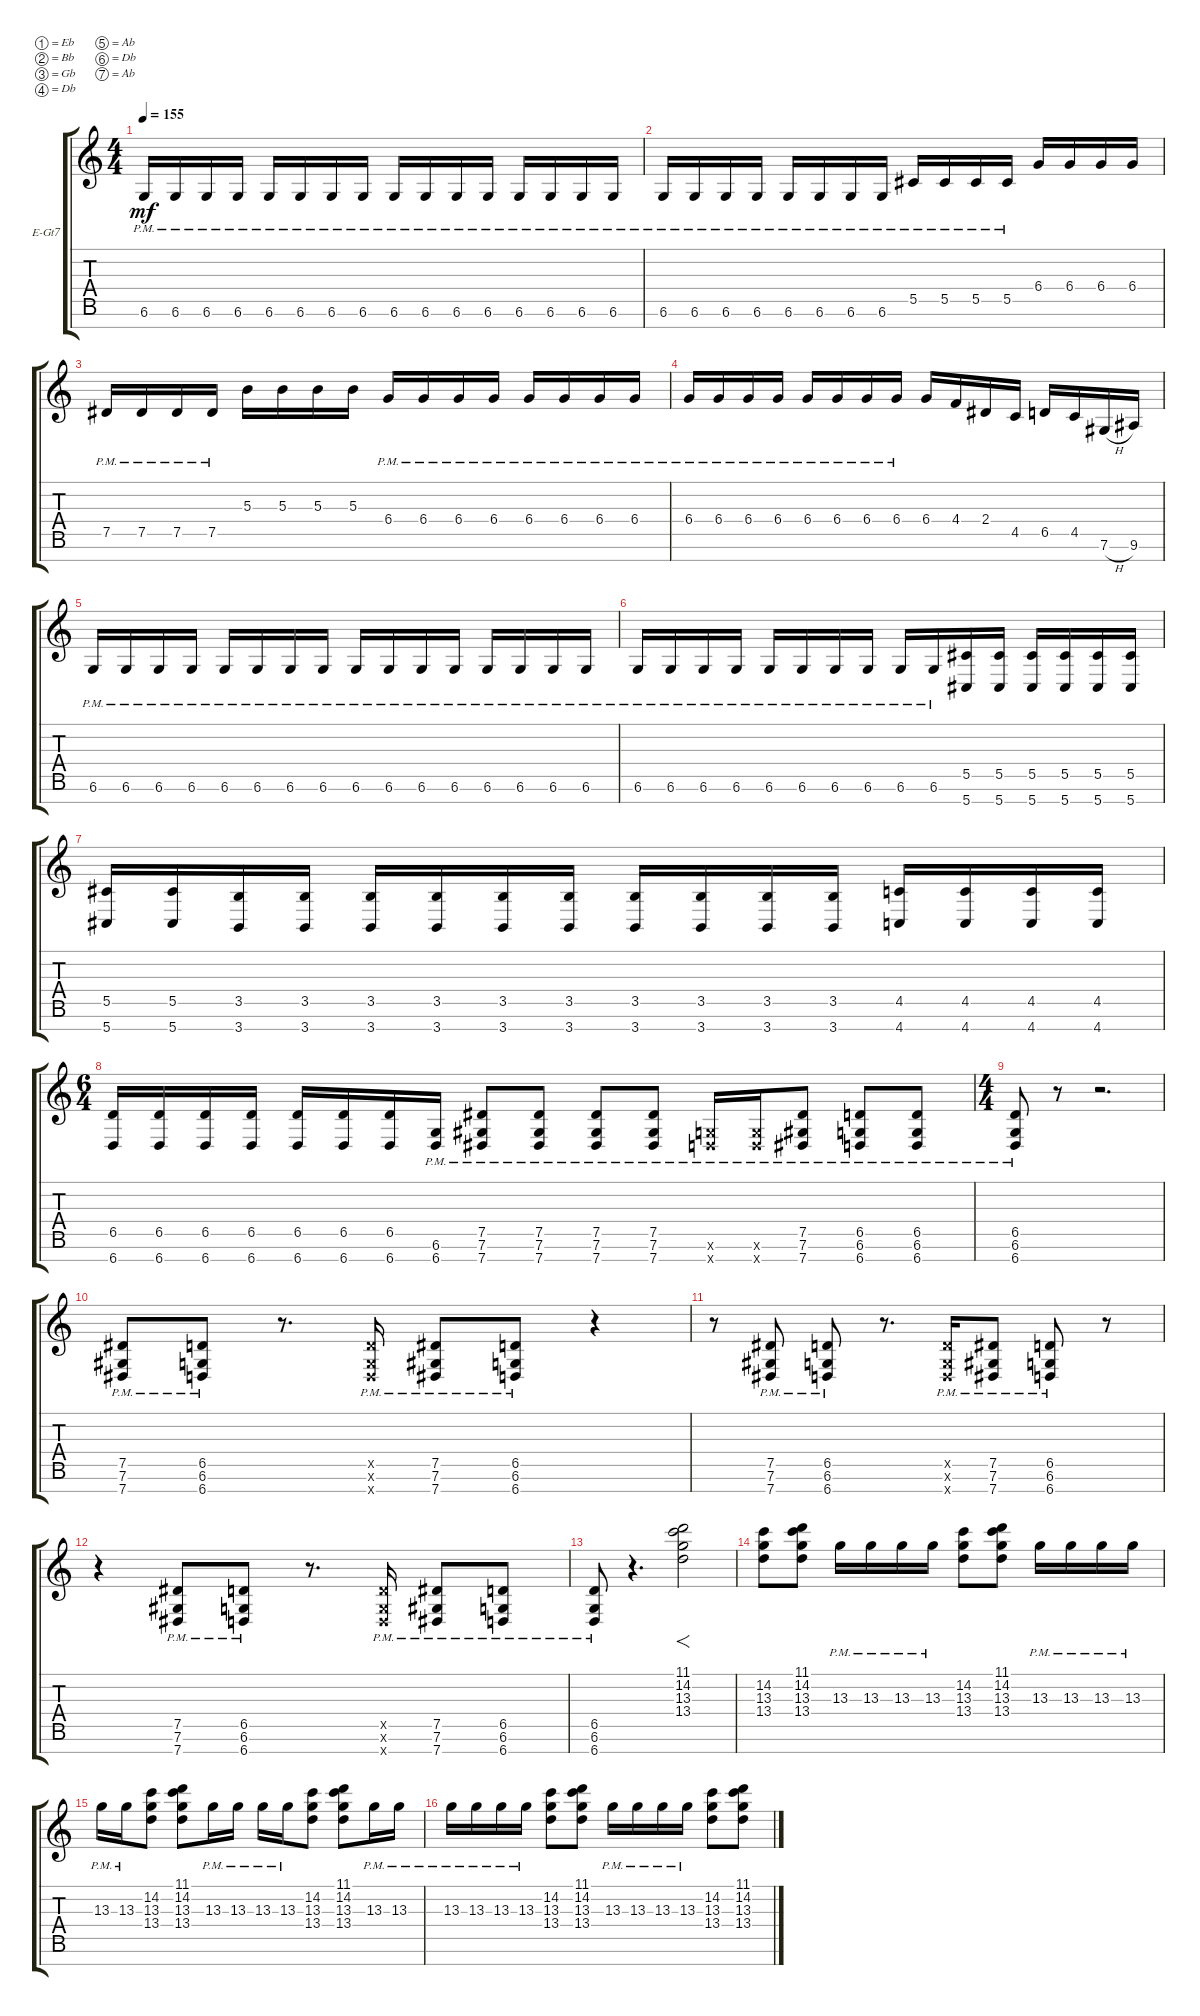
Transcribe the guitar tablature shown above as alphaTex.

\defaultSystemsLayout 4
\bracketExtendMode groupsimilarinstruments
\firstSystemTrackNameOrientation horizontal
\otherSystemsTrackNameOrientation horizontal
\track ("Electric Guitar" "E-Gt7") {instrument distortionguitar}
\staff {score tabs}
\tuning (Eb4 Bb3 Gb3 Db3 Ab2 Db2 Ab1)
\ts (4 4)
\tempo 155
\clef g2
\scale
0.333333
\ks c
6.6{pm}.16{dy mf} 6.6{pm}.16 6.6{pm}.16 6.6{pm}.16 6.6{pm}.16 6.6{pm}.16 6.6{pm}.16 6.6{pm}.16 6.6{pm}.16 6.6{pm}.16 6.6{pm}.16 6.6{pm}.16 6.6{pm}.16 6.6{pm}.16 6.6{pm}.16 6.6{pm}.16 |
\scale
0.333333 6.6{pm}.16 6.6{pm}.16 6.6{pm}.16 6.6{pm}.16 6.6{pm}.16 6.6{pm}.16 6.6{pm}.16 6.6{pm}.16 5.5{pm}.16 5.5{pm}.16 5.5{pm}.16 5.5{pm}.16 6.4.16 6.4.16 6.4.16 6.4.16 |
\scale
0.333333 7.5{pm}.16 7.5{pm}.16 7.5{pm}.16 7.5{pm}.16 5.3.16 5.3.16 5.3.16 5.3.16 6.4{pm}.16 6.4{pm}.16 6.4{pm}.16 6.4{pm}.16 6.4{pm}.16 6.4{pm}.16 6.4{pm}.16 6.4{pm}.16 |
\scale
0.333333 6.4{pm}.16 6.4{pm}.16 6.4{pm}.16 6.4{pm}.16 6.4{pm}.16 6.4{pm}.16 6.4{pm}.16 6.4{pm}.16 6.4.16 4.4.16 2.4.16 4.5.16 6.5.16 4.5.16 7.6{h}.16 9.6.16 |
\scale
0.333333 6.6{pm}.16 6.6{pm}.16 6.6{pm}.16 6.6{pm}.16 6.6{pm}.16 6.6{pm}.16 6.6{pm}.16 6.6{pm}.16 6.6{pm}.16 6.6{pm}.16 6.6{pm}.16 6.6{pm}.16 6.6{pm}.16 6.6{pm}.16 6.6{pm}.16 6.6{pm}.16 |
\scale
0.333333 6.6{pm}.16 6.6{pm}.16 6.6{pm}.16 6.6{pm}.16 6.6{pm}.16 6.6{pm}.16 6.6{pm}.16 6.6{pm}.16 6.6{pm}.16 6.6{pm}.16 (5.5 5.7).16 (5.5 5.7).16 (5.5 5.7).16 (5.5 5.7).16 (5.5 5.7).16 (5.5 5.7).16 |
\scale
0.333333 (5.5 5.7).16 (5.5 5.7).16 (3.5 3.7).16 (3.5 3.7).16 (3.5 3.7).16 (3.5 3.7).16 (3.5 3.7).16 (3.5 3.7).16 (3.5 3.7).16 (3.5 3.7).16 (3.5 3.7).16 (3.5 3.7).16 (4.5 4.7).16 (4.5 4.7).16 (4.5 4.7).16 (4.5 4.7).16 |
\ts (6 4)
(6.5 6.7).16 (6.5 6.7).16 (6.5 6.7).16 (6.5 6.7).16 (6.5 6.7).16 (6.5 6.7).16 (6.5 6.7).16 (6.6{pm} 6.7{pm}).16 (7.6{pm} 7.5{pm} 7.7{pm}).8 (7.6{pm} 7.5{pm} 7.7{pm}).8 (7.6{pm} 7.5{pm} 7.7{pm}).8 (7.6{pm} 7.5{pm} 7.7{pm}).8 (6.6{pm x} 6.7{pm x}).16 (6.6{pm x} 6.7{pm x}).16 (7.6{pm} 7.5{pm} 7.7{pm}).8 (6.6{pm} 6.7{pm} 6.5{pm}).8 (6.6{pm} 6.7{pm} 6.5{pm}).8 |
\ts (4 4)
(6.6{pm} 6.7{pm} 6.5{pm}).8 r.8 r.2{d} |
(7.6{pm} 7.5{pm} 7.7{pm}).8 (6.6{pm} 6.5{pm} 6.7{pm}).8 r.8{d} (6.5{pm x} 6.6{pm x} 6.7{pm x}).16 (7.6{pm} 7.5{pm} 7.7{pm}).8 (6.6{pm} 6.5{pm} 6.7{pm}).8 r.4 |
r.8 (7.6{pm} 7.5{pm} 7.7{pm}).8 (6.6{pm} 6.5{pm} 6.7{pm}).8 r.8{d} (6.5{pm x} 6.6{pm x} 6.7{pm x}).16 (7.6{pm} 7.5{pm} 7.7{pm}).8 (6.6{pm} 6.5{pm} 6.7{pm}).8 r.8 |
r.4 (7.6{pm} 7.5{pm} 7.7{pm}).8 (6.6{pm} 6.5{pm} 6.7{pm}).8 r.8{d} (6.5{pm x} 6.6{pm x} 6.7{pm x}).16 (7.6{pm} 7.5{pm} 7.7{pm}).8 (6.6{pm} 6.5{pm} 6.7{pm}).8 |
(6.6{pm} 6.5{pm} 6.7{pm}).8 r.4{d} (11.1 14.2 13.3 13.4).2{f} |
(13.3 14.2 13.4).8 (13.3 14.2 11.1 13.4).8 13.3{pm}.16 13.3{pm}.16 13.3{pm}.16 13.3{pm}.16 (13.3 14.2 13.4).8 (13.3 14.2 11.1 13.4).8 13.3{pm}.16 13.3{pm}.16 13.3{pm}.16 13.3{pm}.16 |
13.3{pm}.16 13.3{pm}.16 (13.3 14.2 13.4).8 (13.3 14.2 11.1 13.4).8 13.3{pm}.16 13.3{pm}.16 13.3{pm}.16 13.3{pm}.16 (13.3 14.2 13.4).8 (13.3 14.2 11.1 13.4).8 13.3{pm}.16 13.3{pm}.16 |
13.3{pm}.16 13.3{pm}.16 13.3{pm}.16 13.3{pm}.16 (13.3 14.2 13.4).8 (13.3 14.2 11.1 13.4).8 13.3{pm}.16 13.3{pm}.16 13.3{pm}.16 13.3{pm}.16 (13.3 14.2 13.4).8 (13.3 14.2 11.1 13.4).8
